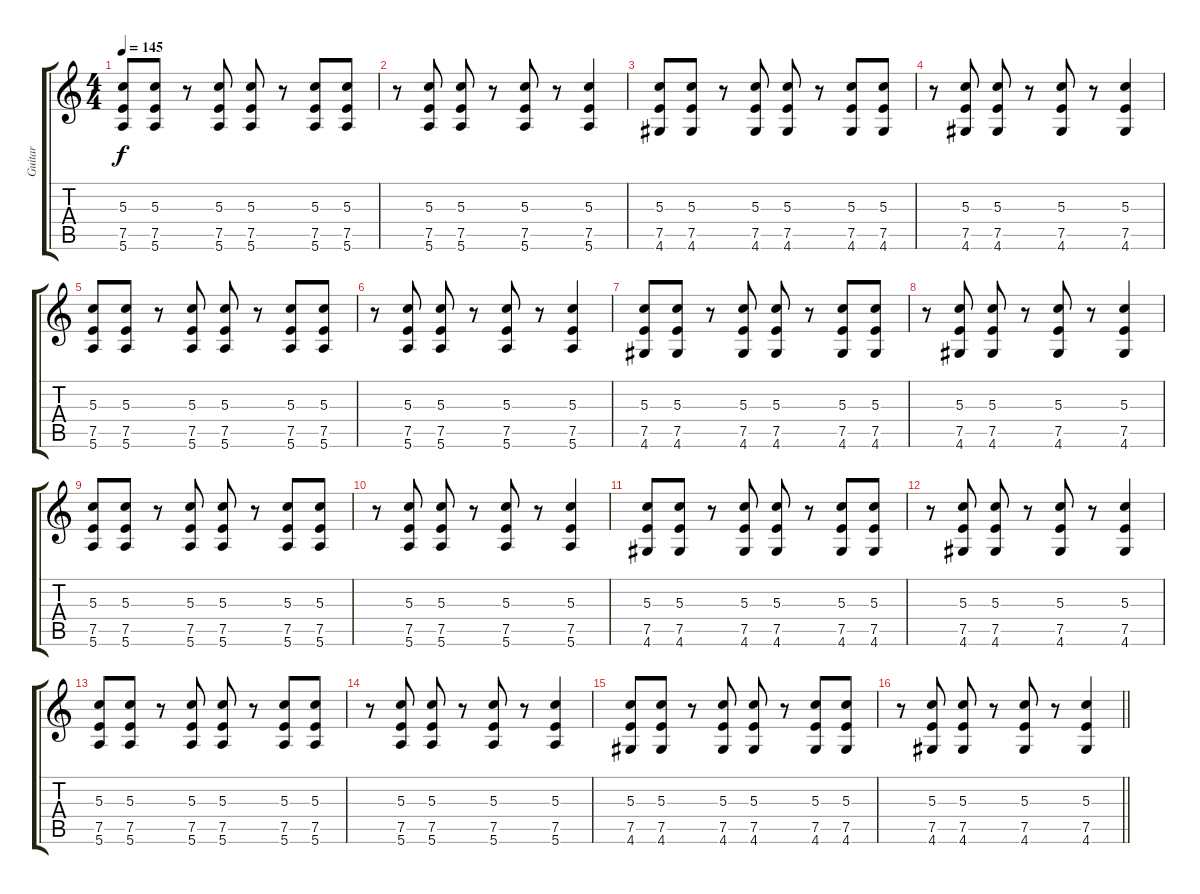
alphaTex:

\track ("Guitar" "Guitar") {instrument overdrivenguitar}
\staff {score tabs}
\tuning (E4 B3 G3 D3 A2 E2) {hide}
\ts (4 4)
\tempo 145
\clef g2
\ks c
(5.3 7.5 5.6).8{dy f} (5.3 7.5 5.6).8 r.8 (5.3 7.5 5.6).8 (5.3 7.5 5.6).8 r.8 (5.3 7.5 5.6).8 (5.3 7.5 5.6).8 |
r.8 (5.3 7.5 5.6).8 (5.3 7.5 5.6).8 r.8 (5.3 7.5 5.6).8 r.8 (5.3 7.5 5.6).4 |
(5.3 7.5 4.6).8 (5.3 7.5 4.6).8 r.8 (5.3 7.5 4.6).8 (5.3 7.5 4.6).8 r.8 (5.3 7.5 4.6).8 (5.3 7.5 4.6).8 |
r.8 (5.3 7.5 4.6).8 (5.3 7.5 4.6).8 r.8 (5.3 7.5 4.6).8 r.8 (5.3 7.5 4.6).4 |
(5.3 7.5 5.6).8 (5.3 7.5 5.6).8 r.8 (5.3 7.5 5.6).8 (5.3 7.5 5.6).8 r.8 (5.3 7.5 5.6).8 (5.3 7.5 5.6).8 |
r.8 (5.3 7.5 5.6).8 (5.3 7.5 5.6).8 r.8 (5.3 7.5 5.6).8 r.8 (5.3 7.5 5.6).4 |
(5.3 7.5 4.6).8 (5.3 7.5 4.6).8 r.8 (5.3 7.5 4.6).8 (5.3 7.5 4.6).8 r.8 (5.3 7.5 4.6).8 (5.3 7.5 4.6).8 |
r.8 (5.3 7.5 4.6).8 (5.3 7.5 4.6).8 r.8 (5.3 7.5 4.6).8 r.8 (5.3 7.5 4.6).4 |
(5.3 7.5 5.6).8 (5.3 7.5 5.6).8 r.8 (5.3 7.5 5.6).8 (5.3 7.5 5.6).8 r.8 (5.3 7.5 5.6).8 (5.3 7.5 5.6).8 |
r.8 (5.3 7.5 5.6).8 (5.3 7.5 5.6).8 r.8 (5.3 7.5 5.6).8 r.8 (5.3 7.5 5.6).4 |
(5.3 7.5 4.6).8 (5.3 7.5 4.6).8 r.8 (5.3 7.5 4.6).8 (5.3 7.5 4.6).8 r.8 (5.3 7.5 4.6).8 (5.3 7.5 4.6).8 |
r.8 (5.3 7.5 4.6).8 (5.3 7.5 4.6).8 r.8 (5.3 7.5 4.6).8 r.8 (5.3 7.5 4.6).4 |
(5.3 7.5 5.6).8 (5.3 7.5 5.6).8 r.8 (5.3 7.5 5.6).8 (5.3 7.5 5.6).8 r.8 (5.3 7.5 5.6).8 (5.3 7.5 5.6).8 |
r.8 (5.3 7.5 5.6).8 (5.3 7.5 5.6).8 r.8 (5.3 7.5 5.6).8 r.8 (5.3 7.5 5.6).4 |
(5.3 7.5 4.6).8 (5.3 7.5 4.6).8 r.8 (5.3 7.5 4.6).8 (5.3 7.5 4.6).8 r.8 (5.3 7.5 4.6).8 (5.3 7.5 4.6).8 |
\barLineRight lightlight
r.8 (5.3 7.5 4.6).8 (5.3 7.5 4.6).8 r.8 (5.3 7.5 4.6).8 r.8 (5.3 7.5 4.6).4
